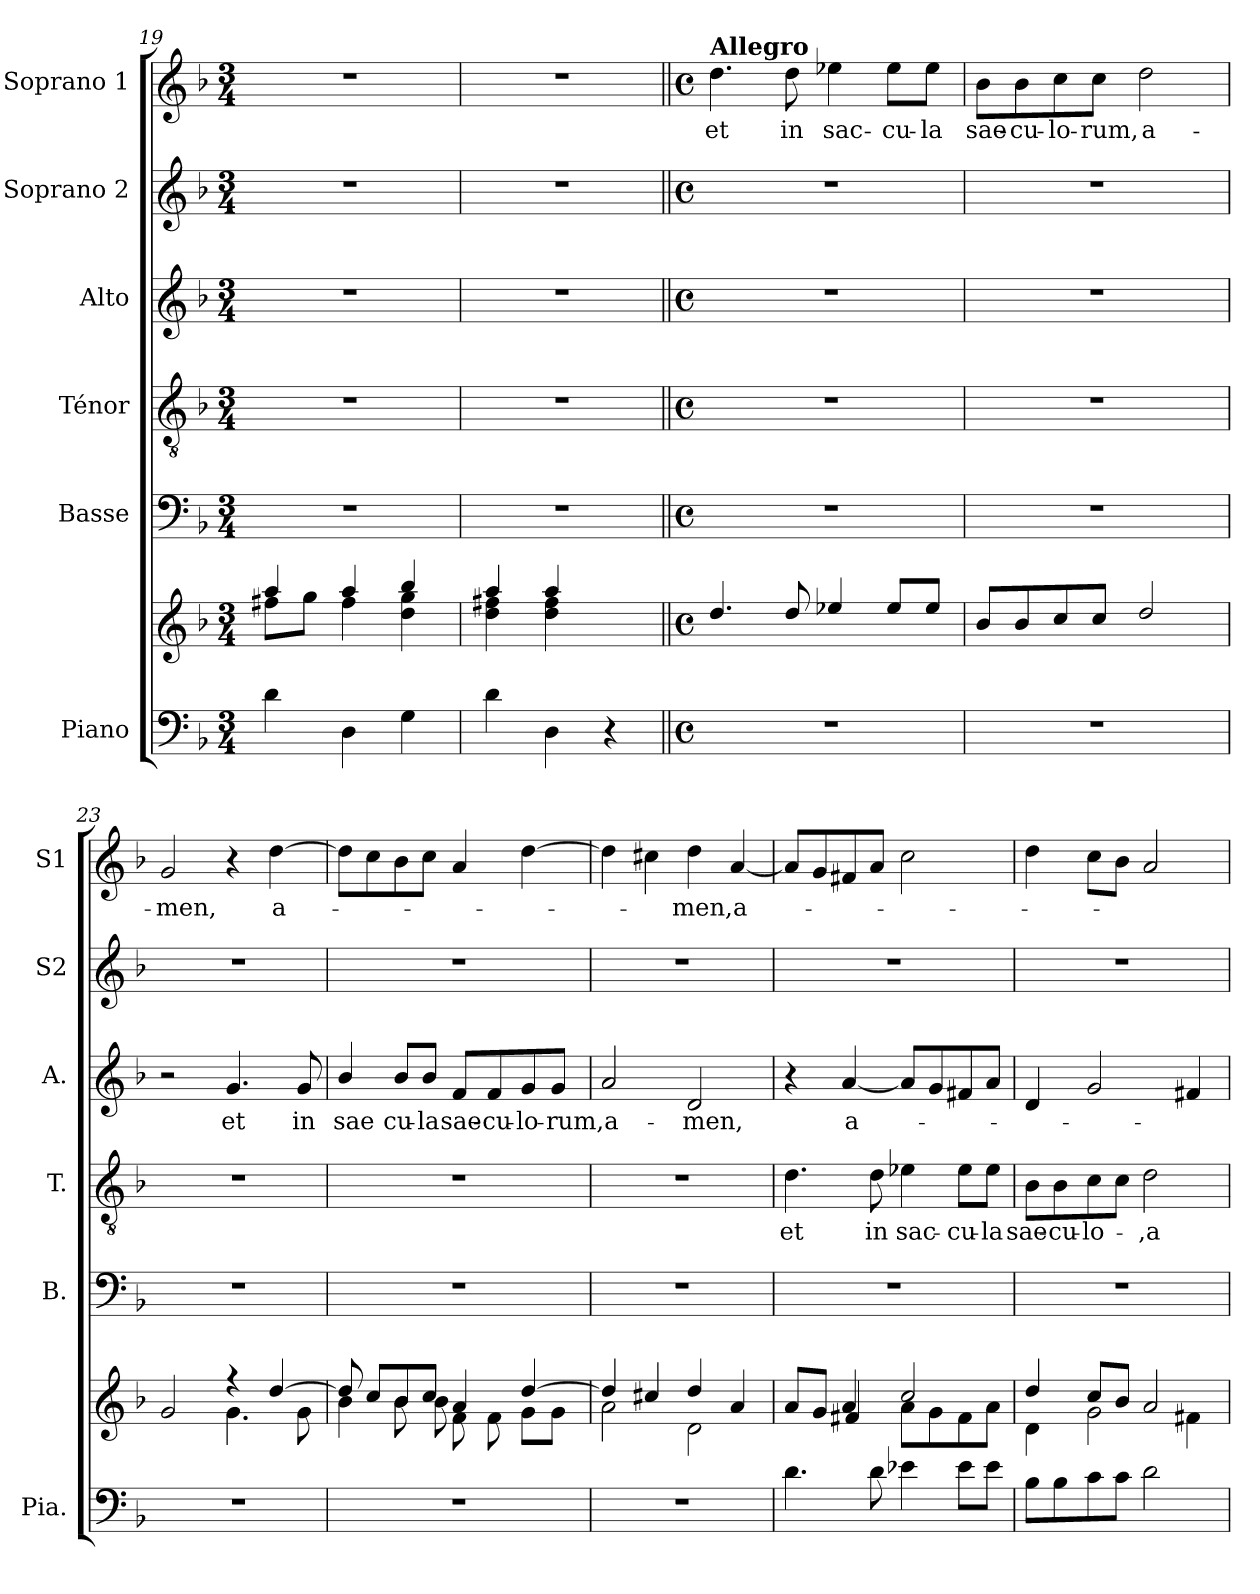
**kern	**kern	**kern	**kern	**text	**kern	**text	**kern	**kern	**text
*part6	*part6	*part5	*part4	*part4	*part3	*part3	*part2	*part1	*part1
*staff7	*staff6	*staff5	*staff4	*staff4	*staff3	*staff3	*staff2	*staff1	*staff1
*I"Piano	*	*I"Basse	*I"Ténor	*	*I"Alto	*	*I"Soprano 2	*I"Soprano 1	*
*I'Pia.	*	*I'B.	*I'T.	*	*I'A.	*	*I'S2	*I'S1	*
*clefF4	*clefG2	*clefF4	*clefGv2	*	*clefG2	*	*clefG2	*clefG2	*
*k[b-]	*k[b-]	*k[b-]	*k[b-]	*	*k[b-]	*	*k[b-]	*k[b-]	*
*M3/4	*M3/4	*M3/4	*M3/4	*	*M3/4	*	*M3/4	*M3/4	*
=19	=19	=19	=19	=19	=19	=19	=19	=19	=19
*	*^	*	*	*	*	*	*	*	*
4d\	4aa/	8ff#X\L	2.r	2.r	.	2.r	.	2.r	2.r	.
.	.	8gg\J	.	.	.	.	.	.	.	.
4D\	4aa/	4ff#\	.	.	.	.	.	.	.	.
4G\	4bb-/	4dd\ 4gg\	.	.	.	.	.	.	.	.
=20	=20	=20	=20	=20	=20	=20	=20	=20	=20	=20
4d\	4aa/	4dd\ 4ff#X\	2.r	2.r	.	2.r	.	2.r	2.r	.
4D\	4aa/	4dd\ 4ff#\	.	.	.	.	.	.	.	.
4r	4ryy	4ryy	.	.	.	.	.	.	.	.
*	*v	*v	*	*	*	*	*	*	*	*
=21||	=21||	=21||	=21||	=21||	=21||	=21||	=21||	=21||	=21||
*M4/4	*M4/4	*M4/4	*M4/4	*	*M4/4	*	*M4/4	*M4/4	*
*met(c)	*met(c)	*met(c)	*met(c)	*	*met(c)	*	*met(c)	*met(c)	*
*	*^	*	*	*	*	*	*	*	*
!	!	!	!	!	!	!	!	!	!LO:TX:a:B:t=Allegro	!
!	!	!	!	!	!	!	!	!	!	!LO:LY:b
*	*v	*v	*	*	*	*	*	*	*	*
1r	4.dd/	1r	1r	.	1r	.	1r	4.dd\	et
!	!	!	!	!	!	!	!	!	!LO:LY:b
.	8dd/	.	.	.	.	.	.	8dd\	in
!	!	!	!	!	!	!	!	!	!LO:LY:b
.	4ee-X/	.	.	.	.	.	.	4ee-X\	sac-
!	!	!	!	!	!	!	!	!	!LO:LY:b
.	8ee-/L	.	.	.	.	.	.	8ee-\L	-cu-
!	!	!	!	!	!	!	!	!	!LO:LY:b
.	8ee-/J	.	.	.	.	.	.	8ee-\J	-la
=22	=22	=22	=22	=22	=22	=22	=22	=22	=22
!	!	!	!	!	!	!	!	!	!LO:LY:b
1r	8b-/L	1r	1r	.	1r	.	1r	8b-\L	sae-
!	!	!	!	!	!	!	!	!	!LO:LY:b
.	8b-/	.	.	.	.	.	.	8b-\	-cu-
!	!	!	!	!	!	!	!	!	!LO:LY:b
.	8cc/	.	.	.	.	.	.	8cc\	-lo-
!	!	!	!	!	!	!	!	!	!LO:LY:b
.	8cc/J	.	.	.	.	.	.	8cc\J	-rum,
!	!	!	!	!	!	!	!	!	!LO:LY:b
.	2dd/	.	.	.	.	.	.	2dd\	a-
=23	=23	=23	=23	=23	=23	=23	=23	=23	=23
*	*^	*	*	*	*	*	*	*	*
!	!	!	!	!	!	!	!	!	!	!LO:LY:b
1r	2g/	2ryy	1r	1r	.	2r	.	1rdd	2g/	-men,
!	!	!	!	!	!	!	!LO:LY:b	!	!	!
.	4r	4.g\	.	.	.	4.g/	et	.	4r	.
!	!	!	!	!	!	!	!	!	!	!LO:LY:b
.	[4dd/	.	.	.	.	.	.	.	[4dd\	a-
!	!	!	!	!	!	!	!LO:LY:b	!	!	!
.	.	8g\	.	.	.	8g/	in	.	.	.
!!LO:PB:g=z
=24	=24	=24	=24	=24	=24	=24	=24	=24	=24	=24
!	!	!	!	!	!	!	!LO:LY:b	!	!	!
1rF	8dd/]	4b-\	1r	1r	.	4b-/	sae	1r	8dd\L]	.
.	8cc/L	.	.	.	.	.	.	.	8cc\	.
!	!	!	!	!	!	!	!LO:LY:b	!	!	!
.	8b-/	8b-\	.	.	.	8b-/L	cu-	.	8b-\	.
!	!	!	!	!	!	!	!LO:LY:b	!	!	!
.	8cc/J	8b-\	.	.	.	8b-/J	-la	.	8cc\J	.
!	!	!	!	!	!	!	!LO:LY:b	!	!	!
.	4a/	8f\	.	.	.	8f/L	sae-	.	4a/	.
!	!	!	!	!	!	!	!LO:LY:b	!	!	!
.	.	8f\	.	.	.	8f/	-cu-	.	.	.
!	!	!	!	!	!	!	!LO:LY:b	!	!	!
.	[4dd/	8g\L	.	.	.	8g/	-lo-	.	[4dd\	.
!	!	!	!	!	!	!	!LO:LY:b	!	!	!
.	.	8g\J	.	.	.	8g/J	-rum,	.	.	.
=25	=25	=25	=25	=25	=25	=25	=25	=25	=25	=25
!	!	!	!	!	!	!	!LO:LY:b	!	!	!
1rF	4dd/]	2a\	1r	1r	.	2a/	a-	1r	4dd\]	.
.	4cc#X/	.	.	.	.	.	.	.	4cc#X\	.
!	!	!	!	!	!	!	!LO:LY:b	!	!	!LO:LY:b
.	4dd/	2d\	.	.	.	2d/	-men,	.	4dd\	-men,
!	!	!	!	!	!	!	!	!	!	!LO:LY:b
.	4a/	.	.	.	.	.	.	.	[4a/	a-
=26	=26	=26	=26	=26	=26	=26	=26	=26	=26	=26
!	!	!	!	!	!LO:LY:b	!	!	!	!	!
4.d\	8a/L	4ryy	1r	4.d\	et	4r	.	1r	8a/L]	.
.	8g/J	.	.	.	.	.	.	.	8g/	.
!	!	!	!	!	!	!	!LO:LY:b	!	!	!
.	4a/	4f#X/	.	.	.	[4a/	a-	.	8f#X/	.
!	!	!	!	!	!LO:LY:b	!	!	!	!	!
8d\	.	.	.	8d\	in	.	.	.	8a/J	.
!	!	!	!	!	!LO:LY:b	!	!	!	!	!
4e-X\	2cc/	8a\L	.	4e-X\	sac-	8a/L]	.	.	2cc\	.
.	.	8g\	.	.	.	8g/	.	.	.	.
!	!	!	!	!	!LO:LY:b	!	!	!	!	!
8e-\L	.	8f#\	.	8e-\L	-cu-	8f#X/	.	.	.	.
!	!	!	!	!	!LO:LY:b	!	!	!	!	!
8e-\J	.	8a\J	.	8e-\J	-la	8a/J	.	.	.	.
=27	=27	=27	=27	=27	=27	=27	=27	=27	=27	=27
!	!	!	!	!	!LO:LY:b	!	!	!	!	!
8B-\L	4dd/	4d\	1r	8B-\L	sae-	4d/	.	1r	4dd\	.
!	!	!	!	!	!LO:LY:b	!	!	!	!	!
8B-\	.	.	.	8B-\	-cu-	.	.	.	.	.
!	!	!	!	!	!LO:LY:b	!	!	!	!	!
8c\	8cc/L	2g\	.	8c\	-lo-	2g/	.	.	8cc\L	.
8c\J	8b-/J	.	.	8c\J	.	.	.	.	8b-\J	.
!	!	!	!	!	!LO:LY:b	!	!	!	!	!
2d\	2a/	.	.	2d\	-,a	.	.	.	2a/	.
.	.	4f#X\	.	.	.	4f#X/	.	.	.	.
*	*v	*v	*	*	*	*	*	*	*	*
=	=	=	=	=	=	=	=	=	=
*-	*-	*-	*-	*-	*-	*-	*-	*-	*-
